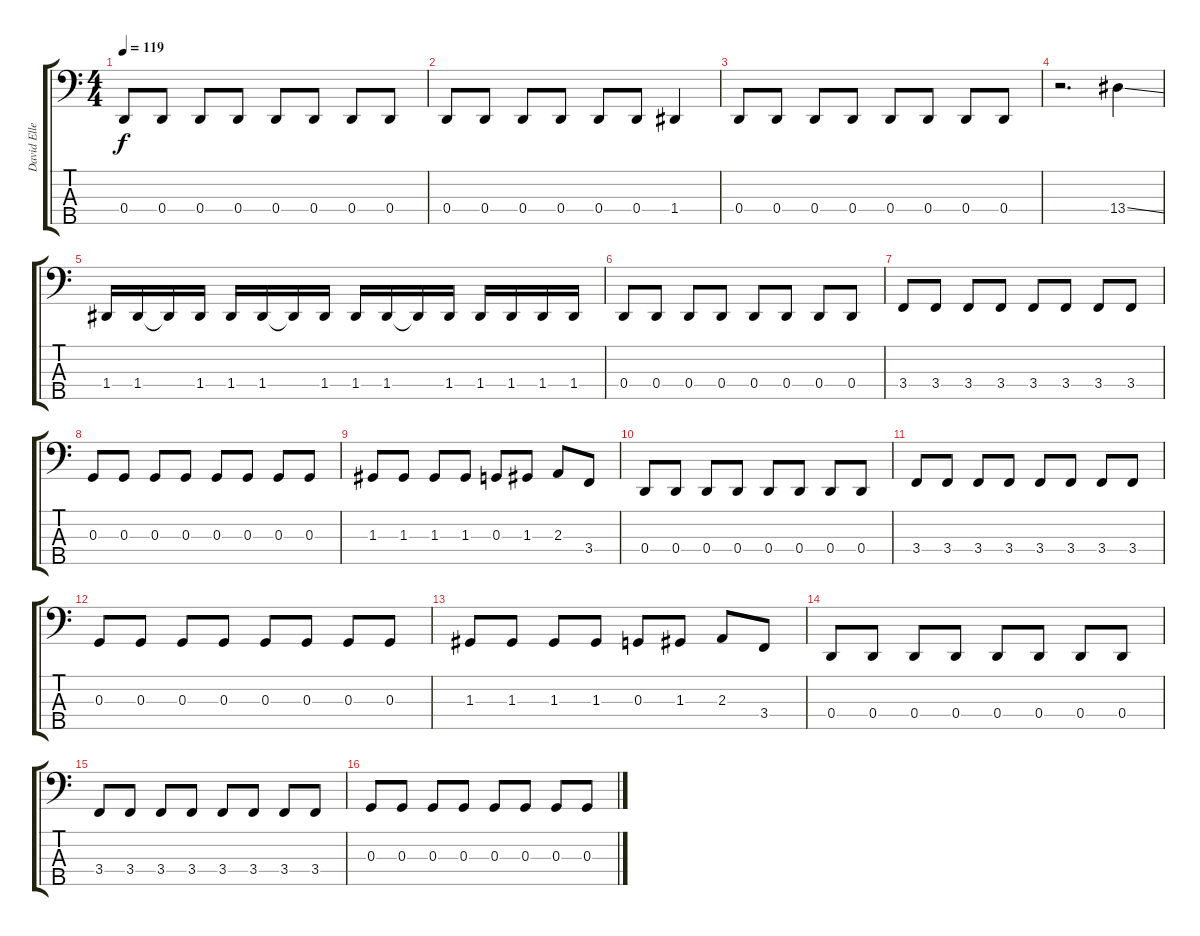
\track ("David Ellefson" "David Elle") {instrument acousticguitarnylon}
\staff {score tabs}
\tuning (F2 C2 G1 D1 A0) {hide}
\ts (4 4)
\tempo 119
\clef f4
\ks c
0.4.8{dy f} 0.4.8 0.4.8 0.4.8 0.4.8 0.4.8 0.4.8 0.4.8 |
0.4.8 0.4.8 0.4.8 0.4.8 0.4.8 0.4.8 1.4.4 |
0.4.8 0.4.8 0.4.8 0.4.8 0.4.8 0.4.8 0.4.8 0.4.8 |
r.2{d} 13.4{ss}.4 |
1.4.16 1.4.16 1.4{t}.16 1.4.16 1.4.16 1.4.16 1.4{t}.16 1.4.16 1.4.16 1.4.16 1.4{t}.16 1.4.16 1.4.16 1.4.16 1.4.16 1.4.16 |
0.4.8 0.4.8 0.4.8 0.4.8 0.4.8 0.4.8 0.4.8 0.4.8 |
3.4.8 3.4.8 3.4.8 3.4.8 3.4.8 3.4.8 3.4.8 3.4.8 |
0.3.8 0.3.8 0.3.8 0.3.8 0.3.8 0.3.8 0.3.8 0.3.8 |
1.3.8 1.3.8 1.3.8 1.3.8 0.3.8 1.3.8 2.3.8 3.4.8 |
0.4.8 0.4.8 0.4.8 0.4.8 0.4.8 0.4.8 0.4.8 0.4.8 |
3.4.8 3.4.8 3.4.8 3.4.8 3.4.8 3.4.8 3.4.8 3.4.8 |
0.3.8 0.3.8 0.3.8 0.3.8 0.3.8 0.3.8 0.3.8 0.3.8 |
1.3.8 1.3.8 1.3.8 1.3.8 0.3.8 1.3.8 2.3.8 3.4.8 |
0.4.8 0.4.8 0.4.8 0.4.8 0.4.8 0.4.8 0.4.8 0.4.8 |
3.4.8 3.4.8 3.4.8 3.4.8 3.4.8 3.4.8 3.4.8 3.4.8 |
0.3.8 0.3.8 0.3.8 0.3.8 0.3.8 0.3.8 0.3.8 0.3.8
